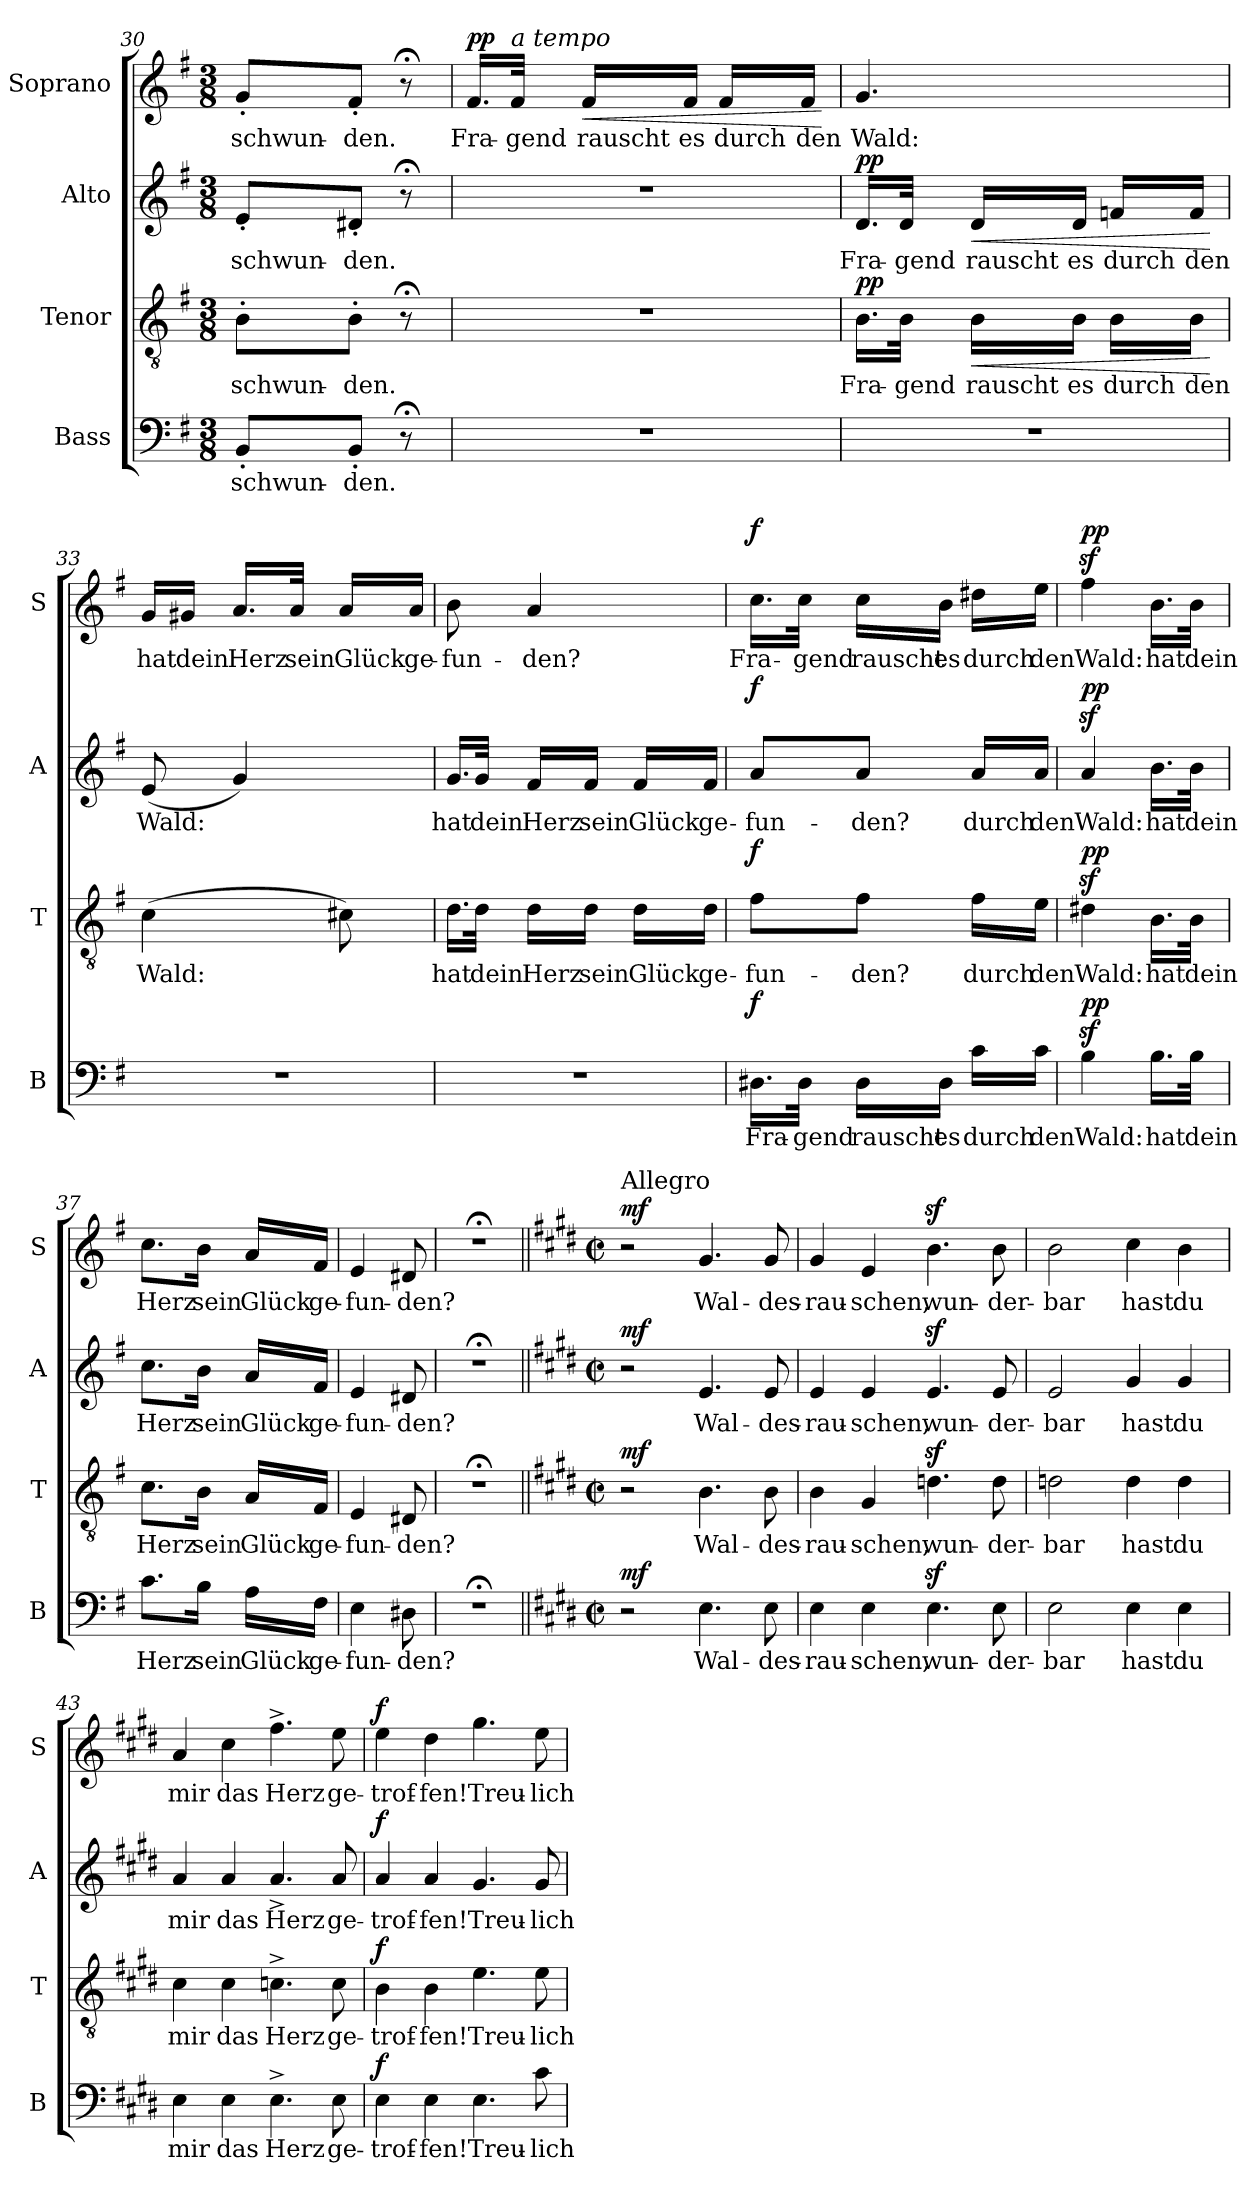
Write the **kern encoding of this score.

**kern	**text	**dynam	**kern	**text	**dynam	**kern	**text	**dynam	**kern	**text	**dynam
*part4	*part4	*part4	*part3	*part3	*part3	*part2	*part2	*part2	*part1	*part1	*part1
*staff4	*staff4	*staff4	*staff3	*staff3	*staff3	*staff2	*staff2	*staff2	*staff1	*staff1	*staff1
*I"Bass	*	*	*I"Tenor	*	*	*I"Alto	*	*	*I"Soprano	*	*
*I'B	*	*	*I'T	*	*	*I'A	*	*	*I'S	*	*
*clefF4	*	*	*clefGv2	*	*	*clefG2	*	*	*clefG2	*	*
*k[f#]	*	*	*k[f#]	*	*	*k[f#]	*	*	*k[f#]	*	*
*G:	*	*	*G:	*	*	*G:	*	*	*G:	*	*
*M3/8	*	*	*M3/8	*	*	*M3/8	*	*	*M3/8	*	*
=30	=30	=30	=30	=30	=30	=30	=30	=30	=30	=30	=30
!	!LO:LY:b	!	!	!LO:LY:b	!	!	!LO:LY:b	!	!	!LO:LY:b	!
8BB'/L	-schwun-	.	8B'\L	-schwun-	.	8e'/L	-schwun-	.	8g'/L	-schwun-	.
!	!LO:LY:b	!	!	!LO:LY:b	!	!	!LO:LY:b	!	!	!LO:LY:b	!
8BB'/J	-den.	.	8B'\J	-den.	.	8d#X'/J	-den.	.	8f#'/J	-den.	.
8r;<	.	.	8r;<	.	.	8r;<	.	.	8r;<	.	.
=31	=31	=31	=31	=31	=31	=31	=31	=31	=31	=31	=31
!	!	!	!	!	!	!	!	!	!	!LO:LY:b	!LO:DY:b
4.r	.	.	4.r	.	.	4.r	.	.	16.f#/LL	Fra-	pp
!	!	!	!	!	!	!	!	!	!LO:TX:a:i:t=a tempo	!	!
!	!	!	!	!	!	!	!	!	!	!LO:LY:b	!
.	.	.	.	.	.	.	.	.	32f#/JJk	-gend	.
!	!	!	!	!	!	!	!	!	!	!LO:LY:b	!LO:HP:b
.	.	.	.	.	.	.	.	.	16f#/LL	rauscht	<
!	!	!	!	!	!	!	!	!	!	!LO:LY:b	!
.	.	.	.	.	.	.	.	.	16f#/JJ	es	.
!	!	!	!	!	!	!	!	!	!	!LO:LY:b	!
.	.	.	.	.	.	.	.	.	16f#/LL	durch	.
!	!	!	!	!	!	!	!	!	!	!LO:LY:b	!
.	.	.	.	.	.	.	.	.	16f#/JJ	den	.
.	.	.	.	.	.	.	.	.	.	.	[
=32	=32	=32	=32	=32	=32	=32	=32	=32	=32	=32	=32
!	!	!	!	!LO:LY:b	!LO:DY:b	!	!LO:LY:b	!LO:DY:b	!	!LO:LY:b	!
4.r	.	.	16.B\LL	Fra-	pp	16.d/LL	Fra-	pp	4.g/	Wald:	.
!	!	!	!	!LO:LY:b	!	!	!LO:LY:b	!	!	!	!
.	.	.	32B\JJk	-gend	.	32d/JJk	-gend	.	.	.	.
!	!	!	!	!LO:LY:b	!LO:HP:b	!	!LO:LY:b	!LO:HP:b	!	!	!
.	.	.	16B\LL	rauscht	<	16d/LL	rauscht	<	.	.	.
!	!	!	!	!LO:LY:b	!	!	!LO:LY:b	!	!	!	!
.	.	.	16B\JJ	es	.	16d/JJ	es	.	.	.	.
!	!	!	!	!LO:LY:b	!	!	!LO:LY:b	!	!	!	!
.	.	.	16B\LL	durch	.	16fn/LL	durch	.	.	.	.
!	!	!	!	!LO:LY:b	!	!	!LO:LY:b	!	!	!	!
.	.	.	16B\JJ	den	.	16f/JJ	den	.	.	.	.
.	.	.	.	.	[	.	.	[	.	.	.
!!LO:PB:g=z
=33	=33	=33	=33	=33	=33	=33	=33	=33	=33	=33	=33
!	!	!	!	!LO:LY:b	!	!	!LO:LY:b	!	!	!LO:LY:b	!
4.r	.	.	(>4c\	Wald:	.	(<8e/	Wald:	.	16g/LL	hat	.
!	!	!	!	!	!	!	!	!	!	!LO:LY:b	!
.	.	.	.	.	.	.	.	.	16g#X/JJ	dein	.
!	!	!	!	!	!	!	!	!	!	!LO:LY:b	!
.	.	.	.	.	.	4g/)	.	.	16.a/LL	Herz	.
!	!	!	!	!	!	!	!	!	!	!LO:LY:b	!
.	.	.	.	.	.	.	.	.	32a/JJk	sein	.
!	!	!	!	!	!	!	!	!	!	!LO:LY:b	!
.	.	.	8c#X\)	.	.	.	.	.	16a/LL	Glück	.
!	!	!	!	!	!	!	!	!	!	!LO:LY:b	!
.	.	.	.	.	.	.	.	.	16a/JJ	ge-	.
=34	=34	=34	=34	=34	=34	=34	=34	=34	=34	=34	=34
!	!	!	!	!LO:LY:b	!	!	!LO:LY:b	!	!	!LO:LY:b	!
4.r	.	.	16.d\LL	hat	.	16.g/LL	hat	.	8b\	-fun-	.
!	!	!	!	!LO:LY:b	!	!	!LO:LY:b	!	!	!	!
.	.	.	32d\JJk	dein	.	32g/JJk	dein	.	.	.	.
!	!	!	!	!LO:LY:b	!	!	!LO:LY:b	!	!	!LO:LY:b	!
.	.	.	16d\LL	Herz	.	16f#/LL	Herz	.	4a/	-den?	.
!	!	!	!	!LO:LY:b	!	!	!LO:LY:b	!	!	!	!
.	.	.	16d\JJ	sein	.	16f#/JJ	sein	.	.	.	.
!	!	!	!	!LO:LY:b	!	!	!LO:LY:b	!	!	!	!
.	.	.	16d\LL	Glück	.	16f#/LL	Glück	.	.	.	.
!	!	!	!	!LO:LY:b	!	!	!LO:LY:b	!	!	!	!
.	.	.	16d\JJ	ge-	.	16f#/JJ	ge-	.	.	.	.
=35	=35	=35	=35	=35	=35	=35	=35	=35	=35	=35	=35
!	!LO:LY:b	!LO:DY:b	!	!LO:LY:b	!LO:DY:b	!	!LO:LY:b	!LO:DY:b	!	!LO:LY:b	!LO:DY:b
16.D#X\LL	Fra-	f	8f#\L	-fun-	f	8a/L	-fun-	f	16.cc\LL	Fra-	f
!	!LO:LY:b	!	!	!	!	!	!	!	!	!LO:LY:b	!
32D#\JJk	-gend	.	.	.	.	.	.	.	32cc\JJk	-gend	.
!	!LO:LY:b	!	!	!LO:LY:b	!	!	!LO:LY:b	!	!	!LO:LY:b	!
16D#\LL	rauscht	.	8f#\J	-den?	.	8a/J	-den?	.	16cc\LL	rauscht	.
!	!LO:LY:b	!	!	!	!	!	!	!	!	!LO:LY:b	!
16D#\JJ	es	.	.	.	.	.	.	.	16b\JJ	es	.
!	!LO:LY:b	!	!	!LO:LY:b	!	!	!LO:LY:b	!	!	!LO:LY:b	!
16c\LL	durch	.	16f#\LL	durch	.	16a/LL	durch	.	16dd#X\LL	durch	.
!	!LO:LY:b	!	!	!LO:LY:b	!	!	!LO:LY:b	!	!	!LO:LY:b	!
16c\JJ	den	.	16e\JJ	den	.	16a/JJ	den	.	16ee\JJ	den	.
=36	=36	=36	=36	=36	=36	=36	=36	=36	=36	=36	=36
!	!LO:LY:b	!LO:DY:b	!	!LO:LY:b	!LO:DY:b	!	!LO:LY:b	!LO:DY:b	!	!LO:LY:b	!LO:DY:b
4Bz<\	Wald:	pp	4d#Xz<\	Wald:	pp	4az</	Wald:	pp	4ff#z<\	Wald:	pp
!	!LO:LY:b	!	!	!LO:LY:b	!	!	!LO:LY:b	!	!	!LO:LY:b	!
16.B\LL	hat	.	16.B\LL	hat	.	16.b\LL	hat	.	16.b\LL	hat	.
!	!LO:LY:b	!	!	!LO:LY:b	!	!	!LO:LY:b	!	!	!LO:LY:b	!
32B\JJk	dein	.	32B\JJk	dein	.	32b\JJk	dein	.	32b\JJk	dein	.
!!LO:PB:g=z
=37	=37	=37	=37	=37	=37	=37	=37	=37	=37	=37	=37
!	!LO:LY:b	!	!	!LO:LY:b	!	!	!LO:LY:b	!	!	!LO:LY:b	!
8.c\L	Herz	.	8.c\L	Herz	.	8.cc\L	Herz	.	8.cc\L	Herz	.
!	!LO:LY:b	!	!	!LO:LY:b	!	!	!LO:LY:b	!	!	!LO:LY:b	!
16B\Jk	sein	.	16B\Jk	sein	.	16b\Jk	sein	.	16b\Jk	sein	.
!	!LO:LY:b	!	!	!LO:LY:b	!	!	!LO:LY:b	!	!	!LO:LY:b	!
16A\LL	Glück	.	16A/LL	Glück	.	16a/LL	Glück	.	16a/LL	Glück	.
!	!LO:LY:b	!	!	!LO:LY:b	!	!	!LO:LY:b	!	!	!LO:LY:b	!
16F#\JJ	ge-	.	16F#/JJ	ge-	.	16f#/JJ	ge-	.	16f#/JJ	ge-	.
=38	=38	=38	=38	=38	=38	=38	=38	=38	=38	=38	=38
!	!LO:LY:b	!	!	!LO:LY:b	!	!	!LO:LY:b	!	!	!LO:LY:b	!
4E\	-fun-	.	4E/	-fun-	.	4e/	-fun-	.	4e/	-fun-	.
!	!LO:LY:b	!	!	!LO:LY:b	!	!	!LO:LY:b	!	!	!LO:LY:b	!
8D#X\	-den?	.	8D#X/	-den?	.	8d#X/	-den?	.	8d#X/	-den?	.
=39	=39	=39	=39	=39	=39	=39	=39	=39	=39	=39	=39
4.r;<	.	.	4.r;<	.	.	4.r;<	.	.	4.r;<	.	.
=40||	=40||	=40||	=40||	=40||	=40||	=40||	=40||	=40||	=40||	=40||	=40||
*k[f#c#g#d#]	*	*	*k[f#c#g#d#]	*	*	*k[f#c#g#d#]	*	*	*k[f#c#g#d#]	*	*
*E:	*	*	*E:	*	*	*E:	*	*	*E:	*	*
*M2/2	*	*	*M2/2	*	*	*M2/2	*	*	*M2/2	*	*
*met(c|)	*	*	*met(c|)	*	*	*met(c|)	*	*	*met(c|)	*	*
!	!	!	!	!	!	!	!	!	!LO:TX:a:t=Allegro	!	!
!	!	!LO:DY:b	!	!	!LO:DY:b	!	!	!LO:DY:b	!	!	!LO:DY:b
2r	.	mf	2r	.	mf	2r	.	mf	2r	.	mf
!	!LO:LY:b	!	!	!LO:LY:b	!	!	!LO:LY:b	!	!	!LO:LY:b	!
4.E\	Wal-	.	4.B\	Wal-	.	4.e/	Wal-	.	4.g#/	Wal-	.
!	!LO:LY:b	!	!	!LO:LY:b	!	!	!LO:LY:b	!	!	!LO:LY:b	!
8E\	-des-	.	8B\	-des-	.	8e/	-des-	.	8g#/	-des-	.
=41	=41	=41	=41	=41	=41	=41	=41	=41	=41	=41	=41
!	!LO:LY:b	!	!	!LO:LY:b	!	!	!LO:LY:b	!	!	!LO:LY:b	!
4E\	-rau-	.	4B\	-rau-	.	4e/	-rau-	.	4g#/	-rau-	.
!	!LO:LY:b	!	!	!LO:LY:b	!	!	!LO:LY:b	!	!	!LO:LY:b	!
4E\	-schen,	.	4G#/	-schen,	.	4e/	-schen,	.	4e/	-schen,	.
!	!LO:LY:b	!	!	!LO:LY:b	!	!	!LO:LY:b	!	!	!LO:LY:b	!
4.Ez<\	wun-	.	4.dnz<\	wun-	.	4.ez</	wun-	.	4.bz<\	wun-	.
!	!LO:LY:b	!	!	!LO:LY:b	!	!	!LO:LY:b	!	!	!LO:LY:b	!
8E\	-der-	.	8d\	-der-	.	8e/	-der-	.	8b\	-der-	.
!!LO:LB:g=z
=42	=42	=42	=42	=42	=42	=42	=42	=42	=42	=42	=42
!	!LO:LY:b	!	!	!LO:LY:b	!	!	!LO:LY:b	!	!	!LO:LY:b	!
2E\	-bar	.	2dn\	-bar	.	2e/	-bar	.	2b\	-bar	.
!	!LO:LY:b	!	!	!LO:LY:b	!	!	!LO:LY:b	!	!	!LO:LY:b	!
4E\	hast	.	4d\	hast	.	4g#/	hast	.	4cc#\	hast	.
!	!LO:LY:b	!	!	!LO:LY:b	!	!	!LO:LY:b	!	!	!LO:LY:b	!
4E\	du	.	4d\	du	.	4g#/	du	.	4b\	du	.
=43	=43	=43	=43	=43	=43	=43	=43	=43	=43	=43	=43
!	!LO:LY:b	!	!	!LO:LY:b	!	!	!LO:LY:b	!	!	!LO:LY:b	!
4E\	mir	.	4c#\	mir	.	4a/	mir	.	4a/	mir	.
!	!LO:LY:b	!	!	!LO:LY:b	!	!	!LO:LY:b	!	!	!LO:LY:b	!
4E\	das	.	4c#\	das	.	4a/	das	.	4cc#\	das	.
!	!LO:LY:b	!	!	!LO:LY:b	!	!	!LO:LY:b	!	!	!LO:LY:b	!
4.E^\	Herz	.	4.cn^\	Herz	.	4.a^/	Herz	.	4.ff#^\	Herz	.
!	!LO:LY:b	!	!	!LO:LY:b	!	!	!LO:LY:b	!	!	!LO:LY:b	!
8E\	ge-	.	8c\	ge-	.	8a/	ge-	.	8ee\	ge-	.
=44	=44	=44	=44	=44	=44	=44	=44	=44	=44	=44	=44
!	!LO:LY:b	!LO:DY:b	!	!LO:LY:b	!LO:DY:b	!	!LO:LY:b	!LO:DY:b	!	!LO:LY:b	!LO:DY:b
4E\	-trof-	f	4B\	-trof-	f	4a/	-trof-	f	4ee\	-trof-	f
!	!LO:LY:b	!	!	!LO:LY:b	!	!	!LO:LY:b	!	!	!LO:LY:b	!
4E\	-fen!	.	4B\	-fen!	.	4a/	-fen!	.	4dd#\	-fen!	.
!	!LO:LY:b	!	!	!LO:LY:b	!	!	!LO:LY:b	!	!	!LO:LY:b	!
4.E\	Treu-	.	4.e\	Treu-	.	4.g#/	Treu-	.	4.gg#\	Treu-	.
!	!LO:LY:b	!	!	!LO:LY:b	!	!	!LO:LY:b	!	!	!LO:LY:b	!
8c#\	-lich	.	8e\	-lich	.	8g#/	-lich	.	8ee\	-lich	.
=	=	=	=	=	=	=	=	=	=	=	=
*-	*-	*-	*-	*-	*-	*-	*-	*-	*-	*-	*-
